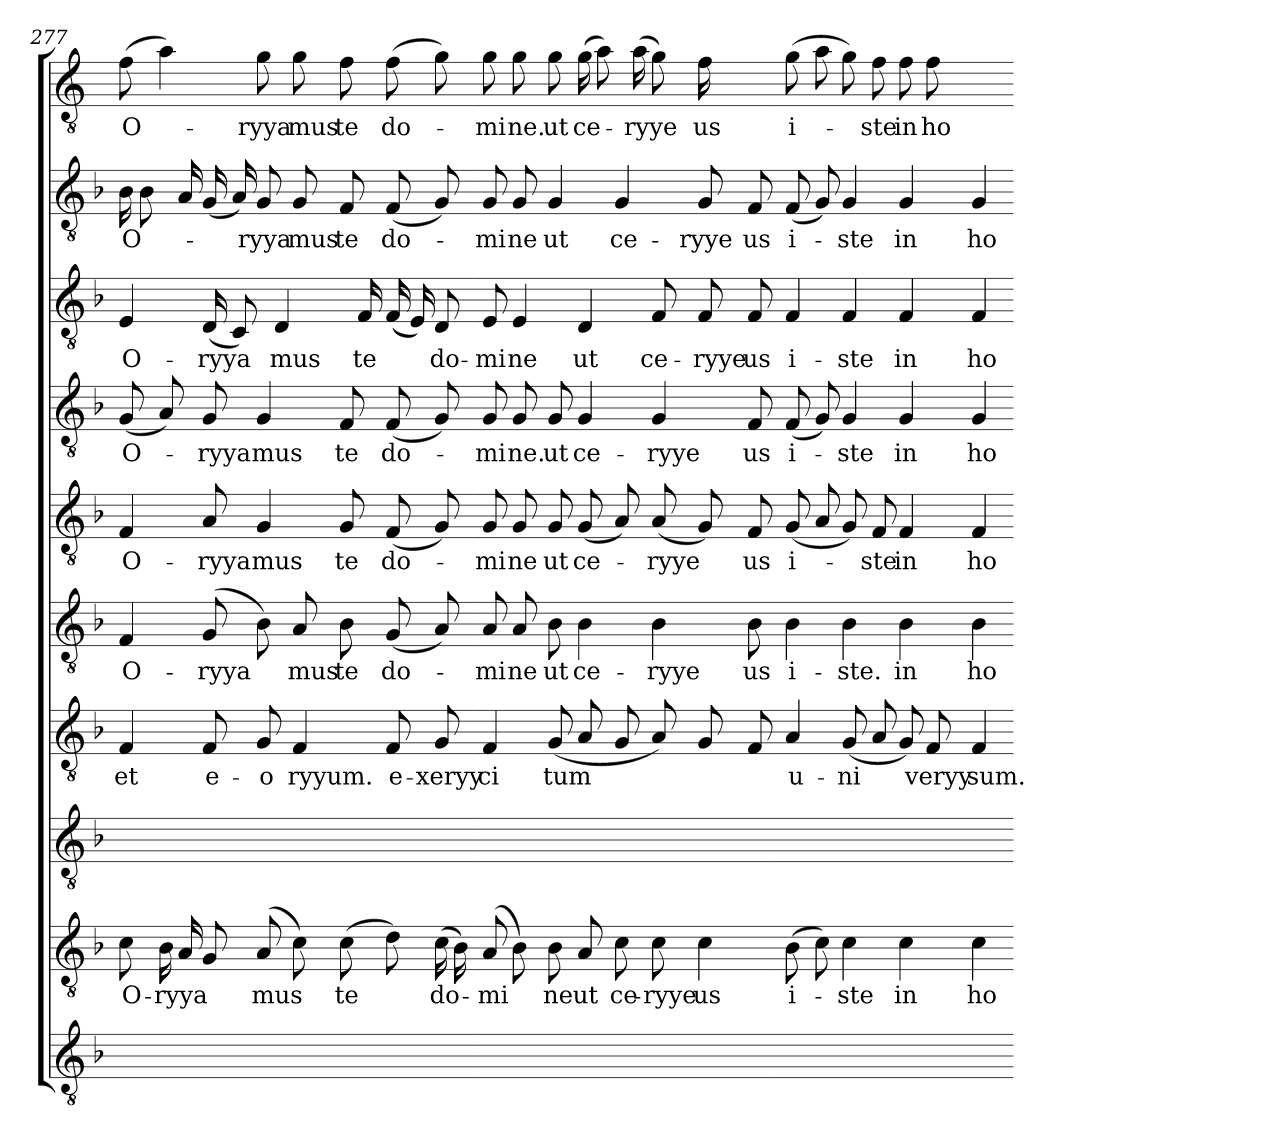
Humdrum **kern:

**kern	**kern	**text	**kern	**kern	**text	**kern	**text	**kern	**text	**kern	**text	**kern	**text	**kern	**text	**kern	**text
*part10	*part9	*part9	*part8	*part7	*part7	*part6	*part6	*part5	*part5	*part4	*part4	*part3	*part3	*part2	*part2	*part1	*part1
*staff10	*staff9	*staff9	*staff8	*staff7	*staff7	*staff6	*staff6	*staff5	*staff5	*staff4	*staff4	*staff3	*staff3	*staff2	*staff2	*staff1	*staff1
*clefGv2	*clefGv2	*	*clefGv2	*clefGv2	*	*clefGv2	*	*clefGv2	*	*clefGv2	*	*clefGv2	*	*clefGv2	*	*clefGv2	*
*k[b-]	*k[b-]	*	*k[b-]	*k[b-]	*	*k[b-]	*	*k[b-]	*	*k[b-]	*	*k[b-]	*	*k[b-]	*	*k[]	*
=277	=277	=277	=277	=277	=277	=277	=277	=277	=277	=277	=277	=277	=277	=277	=277	=277	=277
1ryy	8c	O-	1ryy	4F	et	4F	O-	4F	O-	(8G	O-	4E	O-	16B-	O-	(8f	O-
.	.	.	.	.	.	.	.	.	.	.	.	.	.	8B-	.	.	.
.	16B-	ryya	.	.	.	.	.	.	.	8A)	.	.	.	.	.	4a)	.
.	16A	.	.	.	.	.	.	.	.	.	.	.	.	16A	.	.	.
.	8G	.	.	8F	e-	(8G	ryya	8A	ryya	8G	ryya	(16D	ryya	(16G	.	.	.
.	.	.	.	.	.	.	.	.	.	.	.	8C)	.	16A)	.	.	.
.	(8A	-mus	.	8G	o	8B-)	.	4G	-mus	4G	-mus	.	.	8G	ryya	8g	ryya
.	.	.	.	.	.	.	.	.	.	.	.	4D	-mus	.	.	.	.
.	8c)	.	.	4F	-ryyum.	8A	-mus	.	.	.	.	.	.	8G	-mus	8g	-mus
.	(8c	te	.	.	.	8B-	te	8G	te	8F	te	.	.	8F	te	8f	te
.	.	.	.	.	.	.	.	.	.	.	.	16F	te	.	.	.	.
.	8d)	.	.	8F	e-	(8G	do-	(8F	do-	(8F	do-	(16F	.	(8F	do-	(8f	do-
.	.	.	.	.	.	.	.	.	.	.	.	16E)	.	.	.	.	.
.	(16c	do-	.	8G	xeryy	8A)	.	8G)	.	8G)	.	8D	do-	8G)	.	8g)	.
.	16B-)	.	.	.	.	.	.	.	.	.	.	.	.	.	.	.	.
=278-	=278-	=278-	=278-	=278-	=278-	=278-	=278-	=278-	=278-	=278-	=278-	=278-	=278-	=278-	=278-	=278-	=278-
1ryy	(8A	mi	1ryy	4F	ci	8A	mi	8G	mi	8G	mi	8E	mi	8G	mi	8g	mi
.	8B-)	.	.	.	.	8A	-ne	8G	-ne	8G	-ne.	4E	-ne	8G	-ne	8g	-ne.
.	8B-	-ne	.	(8G	-tum	8B-	ut	8G	ut	8G	ut	.	.	4G	ut	8g	ut
.	8A	ut	.	8A	.	4B-	ce-	(8G	ce-	4G	ce-	4D	ut	.	.	(16g	ce-
.	.	.	.	.	.	.	.	.	.	.	.	.	.	.	.	8a)	.
.	8c	ce-	.	8G	.	.	.	8A)	.	.	.	.	.	4G	ce-	.	.
.	.	.	.	.	.	.	.	.	.	.	.	.	.	.	.	(16a	ryye
.	8c	ryye	.	8A)	.	4B-	ryye	(8A	ryye	4G	ryye	8F	ce-	.	.	8g)	.
.	4c	-us	.	8G	.	.	.	8G)	.	.	.	8F	ryye	8G	ryye	16f	-us
.	.	.	.	.	.	.	.	.	.	.	.	.	.	.	.	16ryy	.
.	.	.	.	8F	.	8B-	-us	8F	-us	8F	-us	8F	-us	8F	-us	8ryy	.
=279-	=279-	=279-	=279-	=279-	=279-	=279-	=279-	=279-	=279-	=279-	=279-	=279-	=279-	=279-	=279-	=279-	=279-
1ryy	(8B-	i-	1ryy	4A	u-	4B-	i-	(8G	i-	(8F	i-	4F	i-	(8F	i-	(8g	i-
.	8c)	.	.	.	.	.	.	8A	.	8G)	.	.	.	8G)	.	8a	.
.	4c	-ste	.	(8G	ni	4B-	-ste.	8G)	.	4G	-ste	4F	-ste	4G	-ste	8g)	.
.	.	.	.	8A	.	.	.	8F	-ste	.	.	.	.	.	.	8f	-ste
.	4c	in	.	8G)	.	4B-	in	4F	in	4G	in	4F	in	4G	in	8f	in
.	.	.	.	8F	veryy	.	.	.	.	.	.	.	.	.	.	8f	ho-
.	4c	ho-	.	4F	-sum.	4B-	ho-	4F	ho-	4G	ho-	4F	ho-	4G	ho-	4ryy	.
=-	=-	=-	=-	=-	=-	=-	=-	=-	=-	=-	=-	=-	=-	=-	=-	=-	=-
*-	*-	*-	*-	*-	*-	*-	*-	*-	*-	*-	*-	*-	*-	*-	*-	*-	*-
